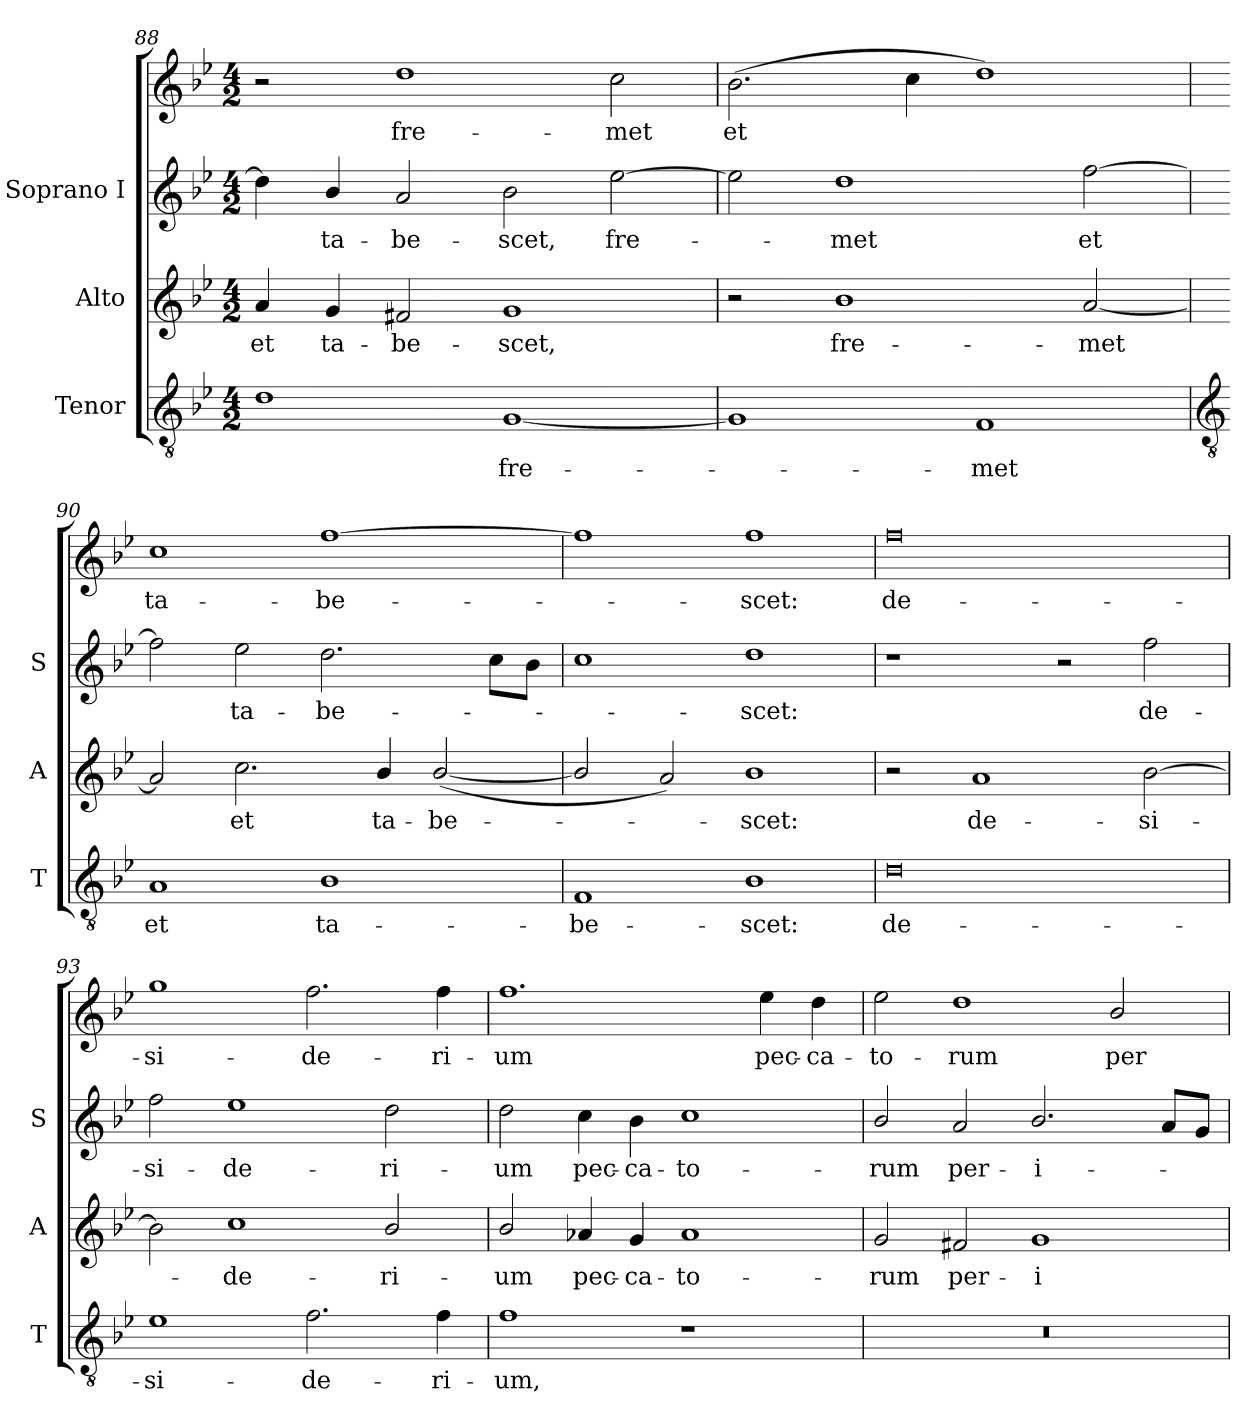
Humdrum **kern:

**kern	**text	**kern	**text	**kern	**text	**kern	**text
*part3	*part3	*part2	*part2	*part1	*part1	*part1	*part1
*staff4	*staff4	*staff3	*staff3	*staff2	*staff2	*staff1	*staff1
*I"Tenor	*	*I"Alto	*	*I"Soprano I	*	*	*
*I'T	*	*I'A	*	*I'S	*	*	*
*clefGv2	*	*clefG2	*	*clefG2	*	*clefG2	*
*k[b-e-]	*	*k[b-e-]	*	*k[b-e-]	*	*k[b-e-]	*
*B-:	*	*B-:	*	*B-:	*	*B-:	*
*M4/2	*	*M4/2	*	*M4/2	*	*M4/2	*
=88	=88	=88	=88	=88	=88	=88	=88
!	!	!	!LO:LY:b	!	!	!	!
1d	.	4a/	et	4dd]	.	2r	.
!	!	!	!LO:LY:b	!	!LO:LY:b	!	!
.	.	4g	ta-	4b-/	ta-	.	.
!	!	!	!LO:LY:b	!	!LO:LY:b	!	!LO:LY:b
.	.	2f#X	-be-	2a	-be-	1dd	fre-
!	!LO:LY:b	!	!LO:LY:b	!	!LO:LY:b	!	!
[1G	fre-	1g	-scet,	2b-	-scet,	.	.
!	!	!	!	!	!LO:LY:b	!	!LO:LY:b
.	.	.	.	[2ee-	fre-	2cc	-met
=89	=89	=89	=89	=89	=89	=89	=89
!	!	!	!	!	!	!	!LO:LY:b
1G]	.	2r	.	2ee-]	.	(>2.b-	et
!	!	!	!LO:LY:b	!	!LO:LY:b	!	!
.	.	1b-	fre-	1dd	met	.	.
.	.	.	.	.	.	4cc	.
!	!LO:LY:b	!	!	!	!	!	!
1F	met	.	.	.	.	1dd)	.
!	!	!	!LO:LY:b	!	!LO:LY:b	!	!
.	.	[2a	-met	[2ff	et	.	.
!!LO:LB:g=z
=90	=90	=90	=90	=90	=90	=90	=90
*clefGv2	*	*	*	*	*	*	*
!	!LO:LY:b	!	!	!	!	!	!LO:LY:b
1A	et	2a]	.	2ff]	.	1cc	ta-
!	!	!	!LO:LY:b	!	!LO:LY:b	!	!
.	.	2.cc	et	2ee-	ta-	.	.
!	!LO:LY:b	!	!	!	!LO:LY:b	!	!LO:LY:b
1B-	ta-	.	.	2.dd	-be-	[1ff	-be-
!	!	!	!LO:LY:b	!	!	!	!
.	.	4b-/	ta-	.	.	.	.
!	!	!	!LO:LY:b	!	!	!	!
.	.	(<[2b-/	-be-	.	.	.	.
.	.	.	.	8ccL	.	.	.
.	.	.	.	8b-J	.	.	.
=91	=91	=91	=91	=91	=91	=91	=91
!	!LO:LY:b	!	!	!	!	!	!
1F	-be-	2b-/]	.	1cc	.	1ff]	.
.	.	2a)	.	.	.	.	.
!	!LO:LY:b	!	!LO:LY:b	!	!LO:LY:b	!	!LO:LY:b
1B-	-scet:	1b-	scet:	1dd	scet:	1ff	scet:
=92	=92	=92	=92	=92	=92	=92	=92
!	!LO:LY:b	!	!	!	!	!	!LO:LY:b
0d	de-	2r	.	1r	.	0ff	de-
!	!	!	!LO:LY:b	!	!	!	!
.	.	1a	de-	.	.	.	.
.	.	.	.	2r	.	.	.
!	!	!	!LO:LY:b	!	!LO:LY:b	!	!
.	.	[2b-	-si-	2ff	-de-	.	.
=93	=93	=93	=93	=93	=93	=93	=93
!	!LO:LY:b	!	!	!	!LO:LY:b	!	!LO:LY:b
1e-	-si-	2b-]	.	2ff	-si-	1gg	-si-
!	!	!	!LO:LY:b	!	!LO:LY:b	!	!
.	.	1cc	de-	1ee-	-de-	.	.
!	!LO:LY:b	!	!	!	!	!	!LO:LY:b
2.f	-de-	.	.	.	.	2.ff	-de-
!	!	!	!LO:LY:b	!	!LO:LY:b	!	!
.	.	2b-/	-ri-	2dd	-ri-	.	.
!	!LO:LY:b	!	!	!	!	!	!LO:LY:b
4f	-ri-	.	.	.	.	4ff	-ri-
=94	=94	=94	=94	=94	=94	=94	=94
!	!LO:LY:b	!	!LO:LY:b	!	!LO:LY:b	!	!LO:LY:b
1f	-um,	2b-/	-um	2dd	-um	1.ff	-um
!	!	!	!LO:LY:b	!	!LO:LY:b	!	!
.	.	4a-X/	pec-	4cc	pec-	.	.
!	!	!	!LO:LY:b	!	!LO:LY:b	!	!
.	.	4g	-ca-	4b-	-ca-	.	.
!	!	!	!LO:LY:b	!	!LO:LY:b	!	!
1r	.	1a-	-to-	1cc	-to-	.	.
!	!	!	!	!	!	!	!LO:LY:b
.	.	.	.	.	.	4ee-	pec-
!	!	!	!	!	!	!	!LO:LY:b
.	.	.	.	.	.	4dd	-ca-
=95	=95	=95	=95	=95	=95	=95	=95
!	!	!	!LO:LY:b	!	!LO:LY:b	!	!LO:LY:b
0r	.	2g	-rum	2b-/	-rum	2ee-	-to-
!	!	!	!LO:LY:b	!	!LO:LY:b	!	!LO:LY:b
.	.	2f#X	per-	2a	per-	1dd	-rum
!	!	!	!LO:LY:b	!	!LO:LY:b	!	!
.	.	1g	-i-	2.b-/	-i-	.	.
!	!	!	!	!	!	!	!LO:LY:b
.	.	.	.	.	.	2b-/	per-
.	.	.	.	8aL	.	.	.
.	.	.	.	8gJ	.	.	.
=	=	=	=	=	=	=	=
*-	*-	*-	*-	*-	*-	*-	*-
